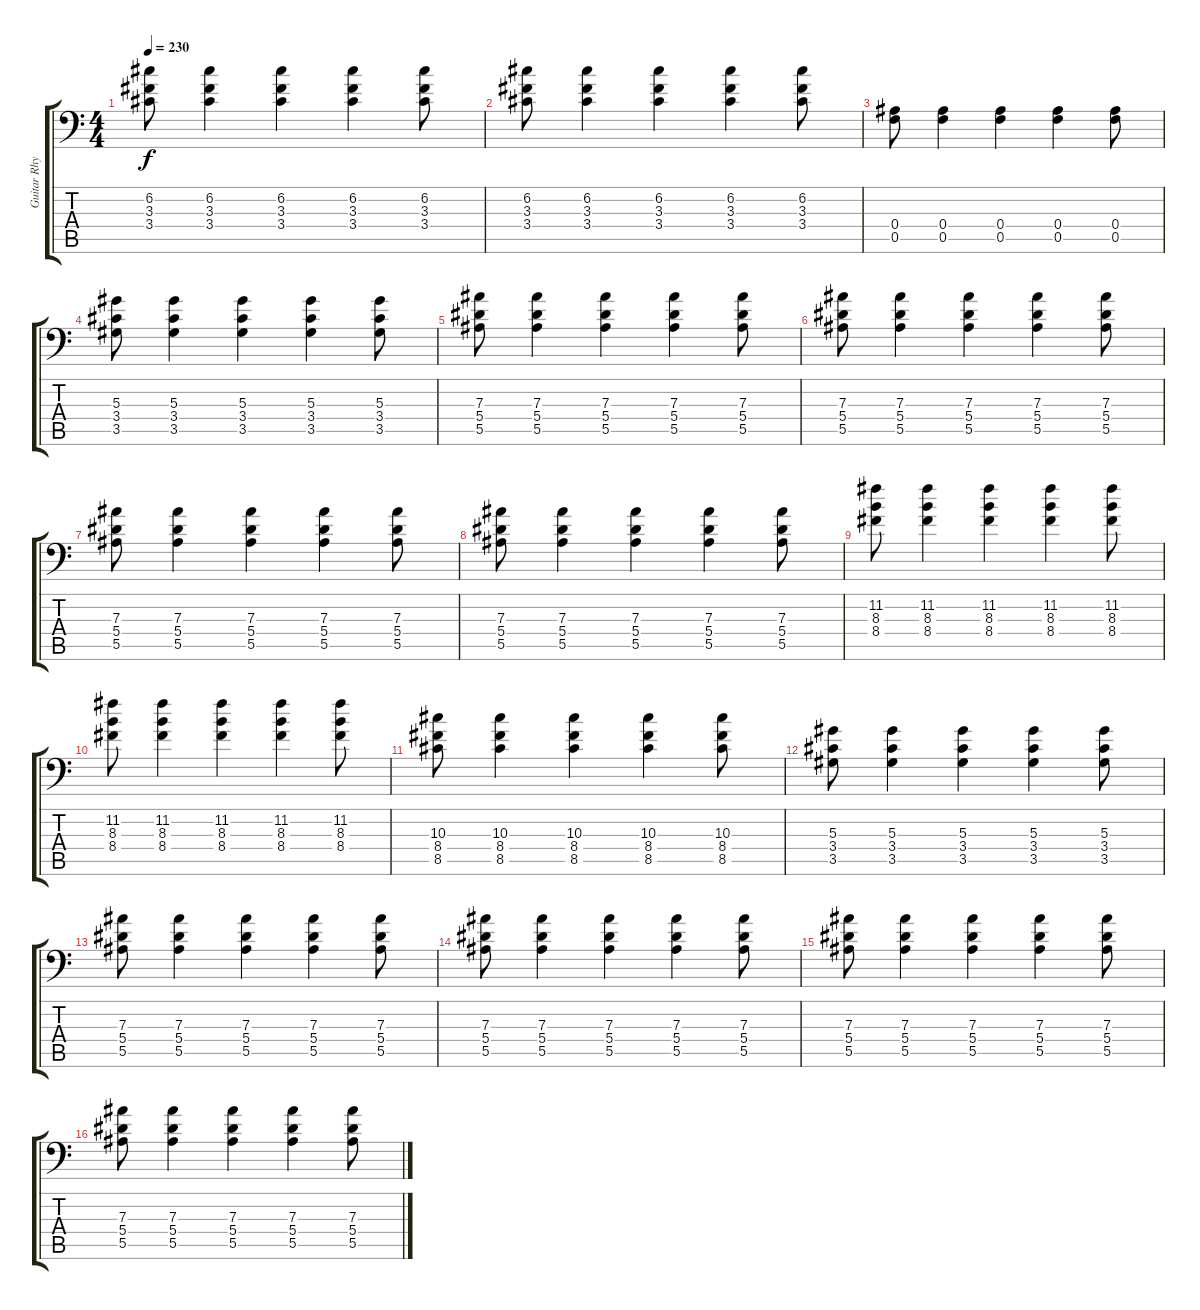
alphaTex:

\track ("Guitar Rhytm" "Guitar Rhy") {instrument distortionguitar}
\staff {score tabs}
\tuning (C4 G3 Eb3 Bb2 F2 Bb1) {hide}
\ts (4 4)
\tempo 230
\clef f4
\ks c
(6.2 3.3 3.4).8{dy f} (6.2 3.3 3.4).4 (6.2 3.3 3.4).4 (6.2 3.3 3.4).4 (6.2 3.3 3.4).8 |
(6.2 3.3 3.4).8 (6.2 3.3 3.4).4 (6.2 3.3 3.4).4 (6.2 3.3 3.4).4 (6.2 3.3 3.4).8 |
(0.4 0.5).8 (0.4 0.5).4 (0.4 0.5).4 (0.4 0.5).4 (0.4 0.5).8 |
(5.3 3.4 3.5).8 (5.3 3.4 3.5).4 (5.3 3.4 3.5).4 (5.3 3.4 3.5).4 (5.3 3.4 3.5).8 |
(7.3 5.4 5.5).8 (7.3 5.4 5.5).4 (7.3 5.4 5.5).4 (7.3 5.4 5.5).4 (7.3 5.4 5.5).8 |
(7.3 5.4 5.5).8 (7.3 5.4 5.5).4 (7.3 5.4 5.5).4 (7.3 5.4 5.5).4 (7.3 5.4 5.5).8 |
(7.3 5.4 5.5).8 (7.3 5.4 5.5).4 (7.3 5.4 5.5).4 (7.3 5.4 5.5).4 (7.3 5.4 5.5).8 |
(7.3 5.4 5.5).8 (7.3 5.4 5.5).4 (7.3 5.4 5.5).4 (7.3 5.4 5.5).4 (7.3 5.4 5.5).8 |
(11.2 8.3 8.4).8 (11.2 8.3 8.4).4 (11.2 8.3 8.4).4 (11.2 8.3 8.4).4 (11.2 8.3 8.4).8 |
(11.2 8.3 8.4).8 (11.2 8.3 8.4).4 (11.2 8.3 8.4).4 (11.2 8.3 8.4).4 (11.2 8.3 8.4).8 |
(10.3 8.4 8.5).8 (10.3 8.4 8.5).4 (10.3 8.4 8.5).4 (10.3 8.4 8.5).4 (10.3 8.4 8.5).8 |
(5.3 3.4 3.5).8 (5.3 3.4 3.5).4 (5.3 3.4 3.5).4 (5.3 3.4 3.5).4 (5.3 3.4 3.5).8 |
(7.3 5.4 5.5).8 (7.3 5.4 5.5).4 (7.3 5.4 5.5).4 (7.3 5.4 5.5).4 (7.3 5.4 5.5).8 |
(7.3 5.4 5.5).8 (7.3 5.4 5.5).4 (7.3 5.4 5.5).4 (7.3 5.4 5.5).4 (7.3 5.4 5.5).8 |
(7.3 5.4 5.5).8 (7.3 5.4 5.5).4 (7.3 5.4 5.5).4 (7.3 5.4 5.5).4 (7.3 5.4 5.5).8 |
(7.3 5.4 5.5).8 (7.3 5.4 5.5).4 (7.3 5.4 5.5).4 (7.3 5.4 5.5).4 (7.3 5.4 5.5).8
